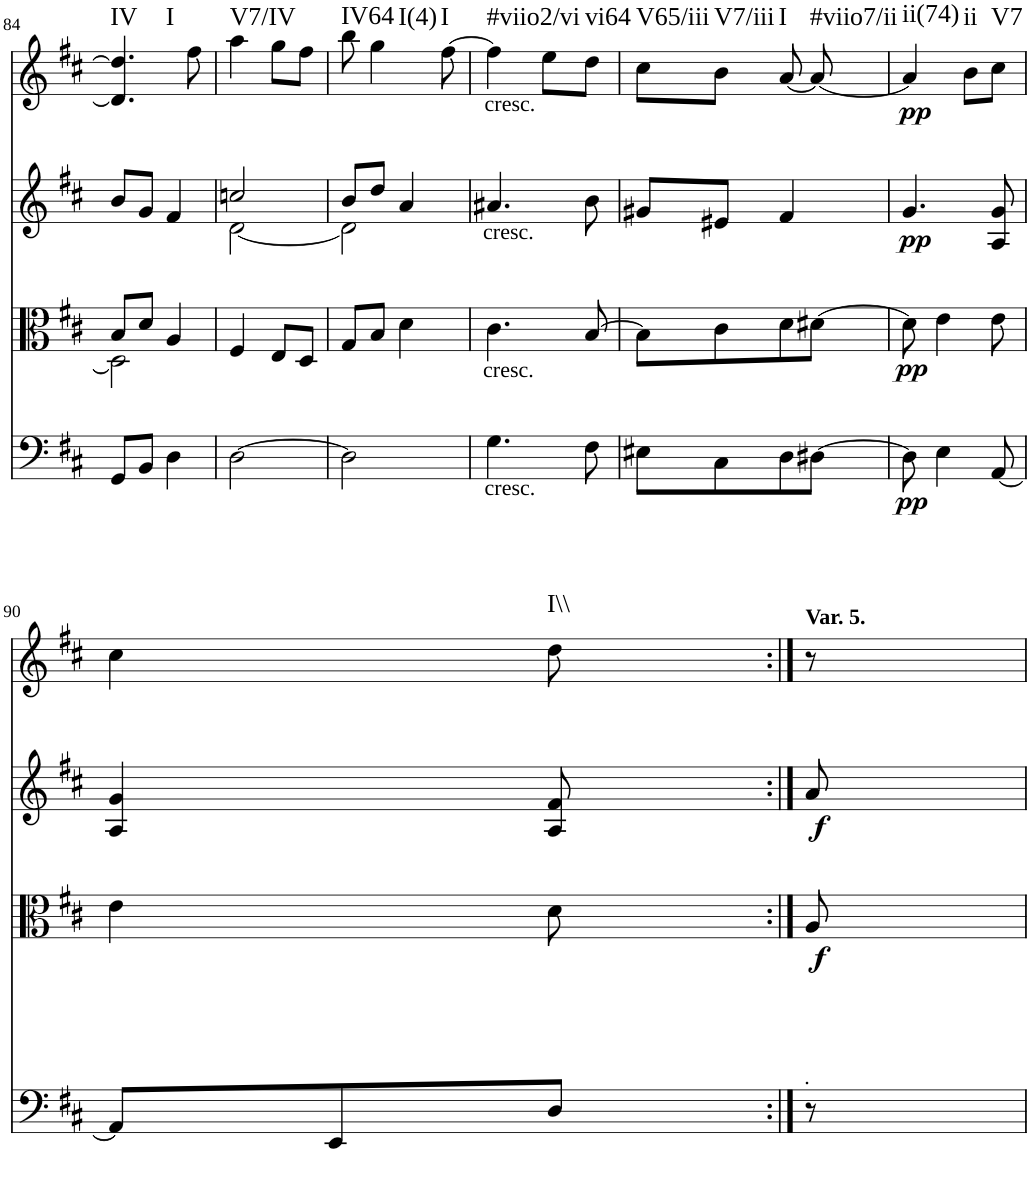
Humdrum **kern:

**kern	**dynam	**kern	**dynam	**kern	**dynam	**kern	**dynam	**harte
*part4	*part4	*part3	*part3	*part2	*part2	*part1	*part1	*part1
*staff4	*staff4	*staff3	*staff3	*staff2	*staff2	*staff1	*staff1	*
*I"Violoncello	*	*I"Viola	*	*I"Violin 2	*	*I"Violin 1	*	*
*I'Vc	*	*I'Vla	*	*I'Vln	*	*I'Vln	*	*
!!LO:PB:g=z
*clefF4	*	*clefC3	*	*clefG2	*	*clefG2	*	*
*k[f#c#]	*	*k[f#c#]	*	*k[f#c#]	*	*k[f#c#]	*	*
*D:	*	*D:	*	*D:	*	*D:	*	*
*M2/4	*	*M2/4	*	*M2/4	*	*M2/4	*	*
=84	=84	=84	=84	=84	=84	=84	=84	=84
*	*	*^	*	*	*	*	*	*
!	!	!	!	!	!	!	!	!	!LO:H:n=1:kt=IV
!	!	!	!	!	!	!	!	!	!LO:H:n=2:kt=I
8GG/L	.	8B/L	2D\]	.	8b/L	.	4.d/] 4.dd/]	.	N N
8BB/J	.	8d/J	.	.	8g/J	.	.	.	.
4D\	.	4A/	.	.	4f#/	.	.	.	.
.	.	.	.	.	.	.	8ff#\	.	.
*	*	*v	*v	*	*	*	*	*	*
=85	=85	=85	=85	=85	=85	=85	=85	=85
*	*	*	*	*^	*	*	*	*
!	!	!	!	!	!	!	!	!	!LO:H:kt=V7/IV
[2D\	.	4F#/	.	2ccn/	[2d\	.	4aa\	.	N
.	.	8E/L	.	.	.	.	8gg\L	.	.
.	.	8D/J	.	.	.	.	8ff#\J	.	.
=86	=86	=86	=86	=86	=86	=86	=86	=86	=86
!	!	!	!	!	!	!	!	!	!LO:H:kt=IV64
2D\]	.	8G/L	.	8b/L	2d\]	.	8bb\	.	N
!	!	!	!	!	!	!	!	!	!LO:H:kt=I(4)
.	.	8B/J	.	8dd/J	.	.	4gg\	.	N
.	.	4d\	.	4a/	.	.	.	.	.
!	!	!	!	!	!	!	!	!	!LO:H:kt=I
.	.	.	.	.	.	.	[8ff#\	.	N
*	*	*	*	*v	*v	*	*	*	*
=87	=87	=87	=87	=87	=87	=87	=87	=87
!	!	!	!	!	!	!LO:TX:b:t=cresc.	!	!
!	!	!	!	!LO:TX:b:t=cresc.	!	!	!	!
!	!	!LO:TX:b:t=cresc.	!	!	!	!	!	!
!LO:TX:b:t=cresc.	!	!	!	!	!	!	!	!LO:H:kt=#viio2/vi
4.G\	.	4.c#\	.	4.a#X/	.	4ff#\]	.	N
.	.	.	.	.	.	8ee\L	.	.
!	!	!	!	!	!	!	!	!LO:H:kt=vi64
8F#\	.	[8B/	.	8b\	.	8dd\J	.	N
=88	=88	=88	=88	=88	=88	=88	=88	=88
!	!	!	!	!	!	!	!	!LO:H:kt=V65/iii
8E#X\L	.	8B\L]	.	8g#X/L	.	8cc#\L	.	N
!	!	!	!	!	!	!	!	!LO:H:kt=V7/iii
8C#\	.	8c#\	.	8e#X/J	.	8b\J	.	N
!	!	!	!	!	!	!	!	!LO:H:kt=I
8D\	.	8d\	.	4f#/	.	[8a/	.	N
!	!	!	!	!	!	!	!	!LO:H:kt=#viio7/ii
[8D#X\J	.	[8d#X\J	.	.	.	8a/_	.	N
=89	=89	=89	=89	=89	=89	=89	=89	=89
!	!LO:DY:b	!	!LO:DY:b	!	!LO:DY:b	!	!LO:DY:b	!LO:H:kt=ii(74)
8D#\]	pp	8d#\]	pp	4.g/	pp	4a/]	pp	N
4E\	.	4e\	.	.	.	.	.	.
!	!	!	!	!	!	!	!	!LO:H:kt=ii
.	.	.	.	.	.	8b\L	.	N
!	!	!	!	!	!	!	!	!LO:H:kt=V7
[8AA/	.	8e\	.	8A/ 8g/	.	8cc#\J	.	N
!!LO:LB:g=z
=90	=90	=90	=90	=90	=90	=90	=90	=90
8AA/L]	.	4e\	.	4A/ 4g/	.	4cc#\	.	.
8EE/	.	.	.	.	.	.	.	.
!	!	!	!	!	!	!	!	!LO:H:kt=I\\
8D/J	.	8d\	.	8A/ 8f#/	.	8dd\	.	N
=91:|!	=91:|!	=91:|!	=91:|!	=91:|!	=91:|!	=91:|!	=91:|!	=91:|!
!	!	!	!	!	!	!LO:TX:a:B:t=Var. 5.	!	!
!	!	!LO:TX:b:t=.	!	!	!	!	!	!
!	!	!	!LO:DY:b	!	!LO:DY:b	!	!	!
8r	.	8A/	f	8a/	f	8r	.	.
=	=	=	=	=	=	=	=	=
*-	*-	*-	*-	*-	*-	*-	*-	*-
